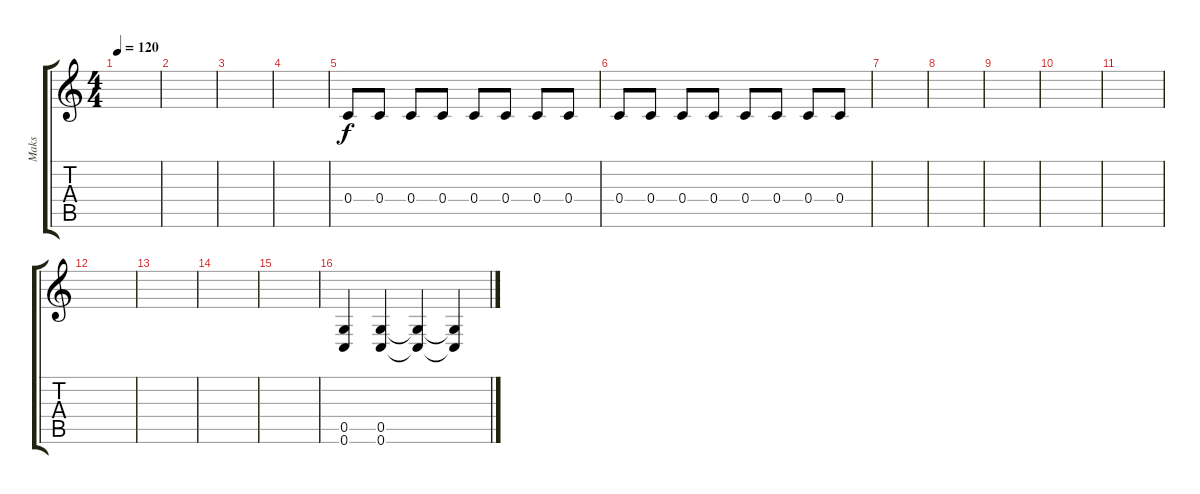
\track ("Maks" "Maks") {instrument distortionguitar}
\staff {score tabs}
\tuning (D4 A3 F3 C3 G2 C2) {hide}
\ts (4 4)
\tempo 120
\clef g2
\ks c
|
|
|
|
0.4.8 0.4.8 0.4.8 0.4.8 0.4.8 0.4.8 0.4.8 0.4.8 |
0.4.8 0.4.8 0.4.8 0.4.8 0.4.8 0.4.8 0.4.8 0.4.8 |
|
|
|
|
|
|
|
|
|
(0.5 0.6).4 (0.5 0.6).4 (0.5{t} 0.6{t}).4 (0.5{t} 0.6{t}).4
